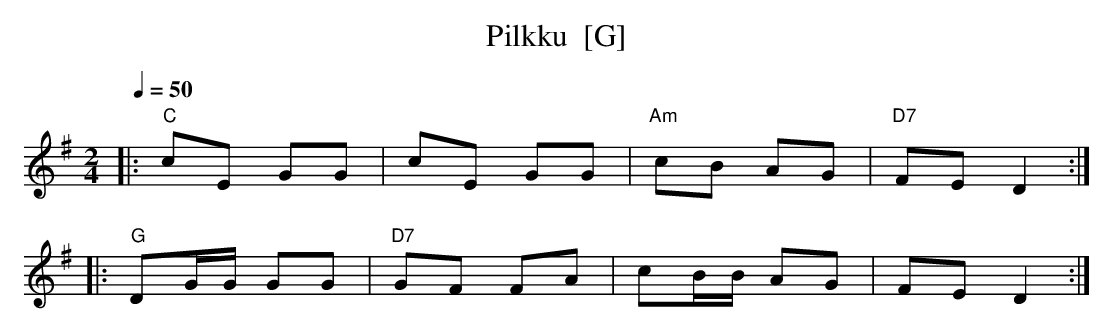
X:1
T: Pilkku  [G]
M: 2/4
L: 1/8
Q: 1/4=50
K: G
|: "C"cE GG | cE GG | "Am"cB AG | "D7"FE D2 :|
|: "G"DG/G/ GG | "D7"GF FA | cB/B/ AG | FE D2 :|
